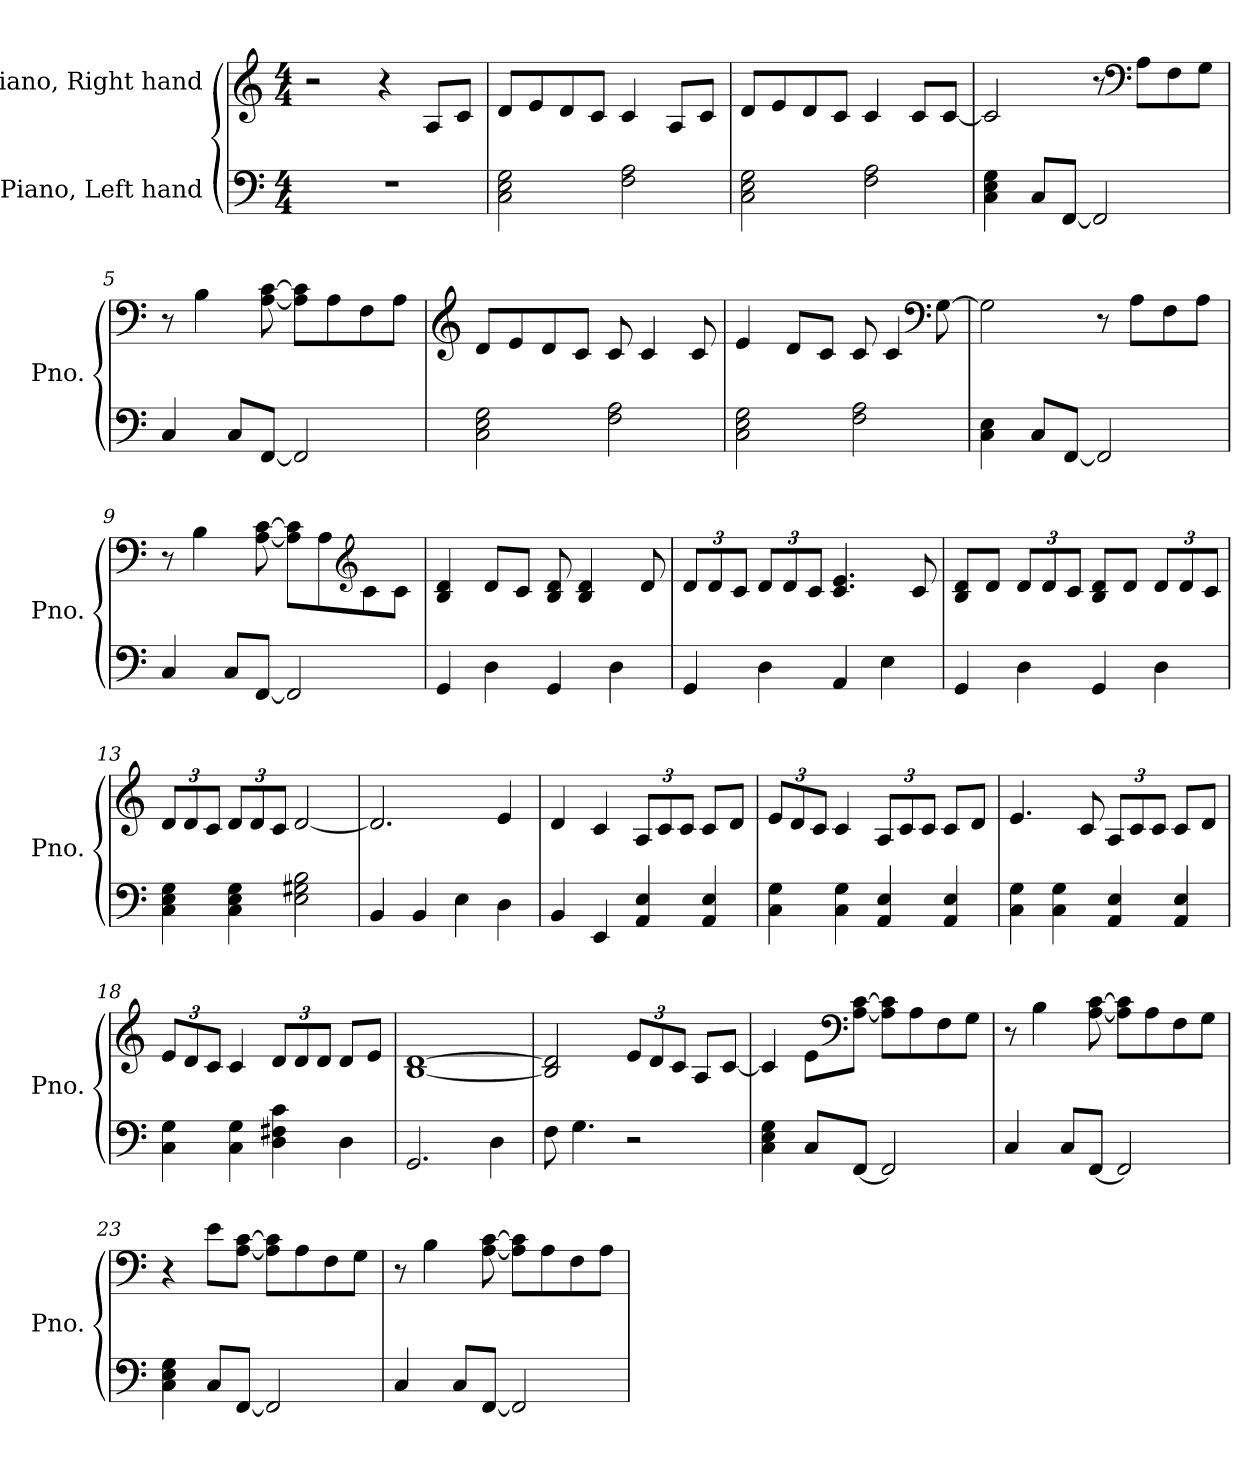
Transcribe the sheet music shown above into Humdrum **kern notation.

**kern	**kern
*part2	*part1
*staff2	*staff1
*I"Piano, Left hand	*I"Piano, Right hand
*I'Pno.	*I'Pno.
*clefF4	*clefG2
*k[]	*k[]
*M4/4	*M4/4
*MM120	*MM120
=1	=1
1r	2r
.	4r
.	8A/L
.	8c/J
=2	=2
2C\ 2E\ 2G\	8d/L
.	8e/
.	8d/
.	8c/J
2F\ 2A\	4c/
.	8A/L
.	8c/J
=3	=3
2C\ 2E\ 2G\	8d/L
.	8e/
.	8d/
.	8c/J
2F\ 2A\	4c/
.	8c/L
.	[8c/J
=4	=4
4C\ 4E\ 4G\	2c/]
8C/L	.
[8FF/J	.
2FF/]	8r
*	*clefF4
.	8A\L
.	8F\
.	8G\J
!!LO:LB:g=z
=5	=5
4C/	8r
.	4B\
8C/L	.
[8FF/J	[8A\ [8c\
2FF/]	8A\] 8c\]L
.	8A\
.	8F\
.	8A\J
=6	=6
*	*clefG2
2C\ 2E\ 2G\	8d/L
.	8e/
.	8d/
.	8c/J
2F\ 2A\	8c/
.	4c/
.	8c/
=7	=7
2C\ 2E\ 2G\	4e/
.	8d/L
.	8c/J
2F\ 2A\	8c/
.	4c/
*	*clefF4
.	[8G\
=8	=8
4C\ 4E\	2G\]
8C/L	.
[8FF/J	.
2FF/]	8r
.	8A\L
.	8F\
.	8A\J
!!LO:LB:g=z
=9	=9
4C/	8r
.	4B\
8C/L	.
[8FF/J	[8A\ [8c\
2FF/]	8A\] 8c\]L
.	8A\
*	*clefG2
.	8c\
.	8c\J
=10	=10
4GG/	4B/ 4d/
4D\	8d/L
.	8c/J
4GG/	8B/ 8d/
.	4B/ 4d/
4D\	.
.	8d/
=11	=11
*	*Xbrackettup
4GG/	12d/L
.	12d/
.	12c/J
4D\	12d/L
.	12d/
.	12c/J
4AA/	4.c/ 4.e/
4E\	.
.	8c/
=12	=12
4GG/	8B/ 8d/L
.	8d/J
4D\	12d/L
.	12d/
.	12c/J
4GG/	8B/ 8d/L
.	8d/J
4D\	12d/L
.	12d/
.	12c/J
!!LO:LB:g=z
=13	=13
4C\ 4E\ 4G\	12d/L
.	12d/
.	12c/J
4C\ 4E\ 4G\	12d/L
.	12d/
.	12c/J
2E\ 2G#X\ 2B\	[2d/
=14	=14
4BB/	2.d/]
4BB/	.
4E\	.
4D\	4e/
=15	=15
4BB/	4d/
4EE/	4c/
4AA/ 4E/	12A/L
.	12c/
.	12c/J
4AA/ 4E/	8c/L
.	8d/J
=16	=16
4C\ 4G\	12e/L
.	12d/
.	12c/J
4C\ 4G\	4c/
4AA/ 4E/	12A/L
.	12c/
.	12c/J
4AA/ 4E/	8c/L
.	8d/J
=17	=17
4C\ 4G\	4.e/
4C\ 4G\	.
.	8c/
4AA/ 4E/	12A/L
.	12c/
.	12c/J
4AA/ 4E/	8c/L
.	8d/J
!!LO:LB:g=z
=18	=18
4C\ 4G\	12e/L
.	12d/
.	12c/J
4C\ 4G\	4c/
4D\ 4F#X\ 4c\	12d/L
.	12d/
.	12d/J
4D\	8d/L
.	8e/J
=19	=19
2.GG/	[1B [1d
4D\	.
=20	=20
8F\	2B/] 2d/]
4.G\	.
2r	12e/L
.	12d/
.	12c/J
.	8A/L
.	[8c/J
=21	=21
4C\ 4E\ 4G\	4c/]
8C/L	8e\L
*	*clefF4
[8FF/J	[8A\ [8c\J
2FF/]	8A\] 8c\]L
.	8A\
.	8F\
.	8G\J
=22	=22
4C/	8r
.	4B\
8C/L	.
[8FF/J	[8A\ [8c\
2FF/]	8A\] 8c\]L
.	8A\
.	8F\
.	8G\J
!!LO:LB:g=z
=23	=23
4C\ 4E\ 4G\	4r
8C/L	8e\L
[8FF/J	[8A\ [8c\J
2FF/]	8A\] 8c\]L
.	8A\
.	8F\
.	8G\J
=24	=24
4C/	8r
.	4B\
8C/L	.
[8FF/J	[8A\ [8c\
2FF/]	8A\] 8c\]L
.	8A\
.	8F\
.	8A\J
=	=
*-	*-
